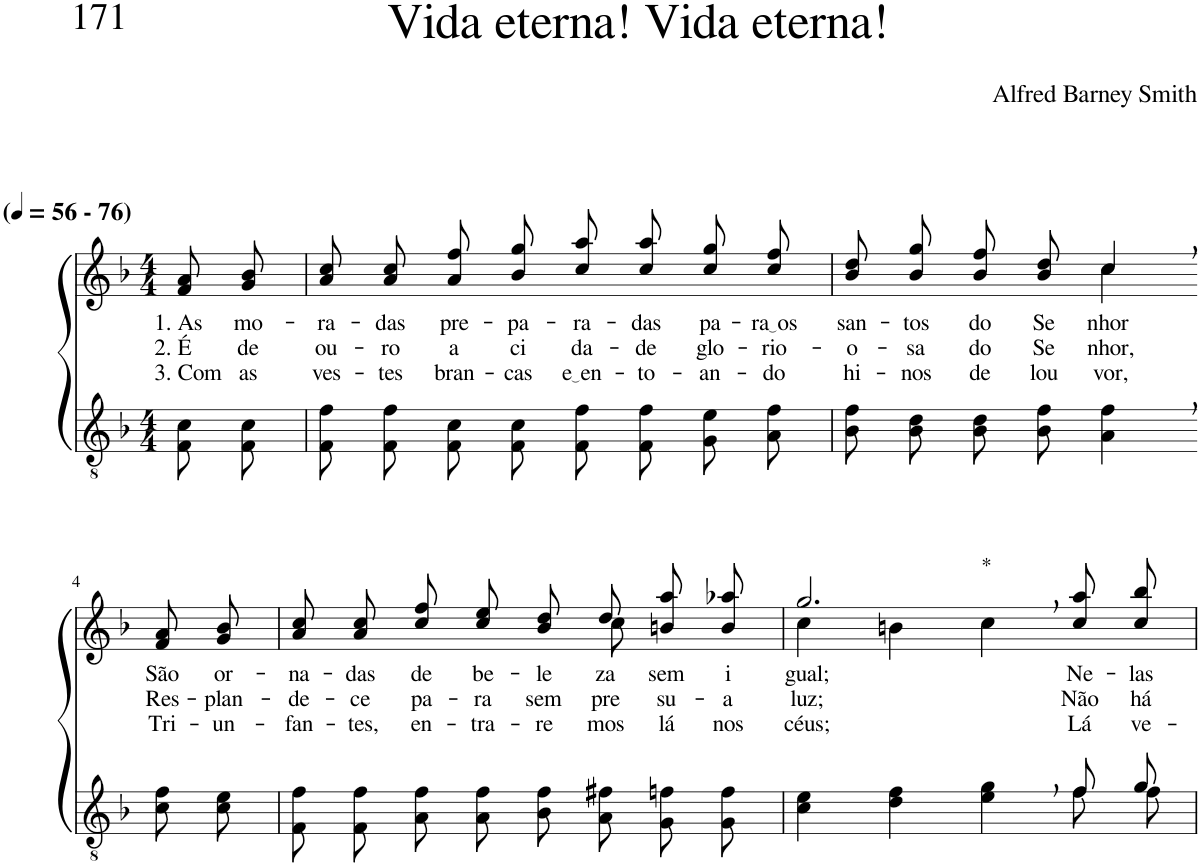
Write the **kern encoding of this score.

**kern	**kern	**text	**text	**text
*part2	*part1	*part1	*part1	*part1
*staff2	*staff1	*staff1	*staff1	*staff1
*I"Parte III e IV	*I"Parte I e II	*	*	*
*clefGv2	*clefG2	*	*	*
*Trd5c9	*Trd5c9	*	*	*
*k[b-]	*k[b-]	*	*	*
*M4/4	*M4/4	*	*	*
*MM56	*MM56	*	*	*
=1	=1	=1	=1	=1
!	!LO:TX:a:B:t=(	!	!	!
!	!LO:TX:a:B:t=- 76)	!	!	!
!	!	!LO:LY:b	!LO:LY:b	!LO:LY:b
8F/ 8c/L	8f/ 8a/L	1. As	2. É	3. Com
!	!	!LO:LY:b	!LO:LY:b	!LO:LY:b
8F/ 8c/J	8g/ 8b-/J	mo-	de	as
=2	=2	=2	=2	=2
!	!	!LO:LY:b	!LO:LY:b	!LO:LY:b
8F\ 8f\L	8a\ 8cc\L	-ra-	ou-	ves-
!	!	!LO:LY:b	!LO:LY:b	!LO:LY:b
8F\ 8f\J	8a\ 8cc\J	-das	-ro	-tes
!	!	!LO:LY:b	!LO:LY:b	!LO:LY:b
8F/ 8c/L	8a\ 8ff\L	pre-	a	bran-
!	!	!LO:LY:b	!LO:LY:b	!LO:LY:b
8F/ 8c/J	8b-\ 8gg\J	-pa-	ci	-cas
!	!	!LO:LY:b	!LO:LY:b	!LO:LY:b
8F\ 8f\L	8cc\ 8aa\L	-ra-	da-	e en
!	!	!LO:LY:b	!LO:LY:b	!LO:LY:b
8F\ 8f\J	8cc\ 8aa\J	-das	-de	-to-
!	!	!LO:LY:b	!LO:LY:b	!LO:LY:b
8G\ 8e\L	8cc\ 8gg\L	pa-	glo-	-an-
!	!	!LO:LY:b	!LO:LY:b	!LO:LY:b
8A\ 8f\J	8cc\ 8ff\J	ra os	rio-	-do
=3	=3	=3	=3	=3
!	!	!LO:LY:b	!LO:LY:b	!LO:LY:b
*	*^	*	*	*
8B-\ 8f\L	8b-\ 8dd\L	2ryy	san-	-o-	hi-
!	!	!	!LO:LY:b	!LO:LY:b	!LO:LY:b
8B-\ 8d\J	8b-\ 8gg\J	.	-tos	-sa	-nos
!	!	!	!LO:LY:b	!LO:LY:b	!LO:LY:b
8B-\ 8d\L	8b-\ 8ff\L	.	do	do	de
!	!	!	!LO:LY:b	!LO:LY:b	!LO:LY:b
8B-\ 8f\J	8b-\ 8dd\J	.	Se-	Se-	lou-
!	!	!	!LO:LY:b	!LO:LY:b	!LO:LY:b
4A\, 4f\,	4cc,/	4cc\	-nhor	-nhor,	-vor,
!!LO:LB:g=z
=4-	=4-	=4-	=4-	=4-	=4-
!	!	!	!LO:LY:b	!LO:LY:b	!LO:LY:b
*	*v	*v	*	*	*
8c\ 8f\L	8f/ 8a/L	São	Res-	Tri-
!	!	!LO:LY:b	!LO:LY:b	!LO:LY:b
8c\ 8e\J	8g/ 8b-/J	or-	-plan-	-un-
=5	=5	=5	=5	=5
!	!	!LO:LY:b	!LO:LY:b	!LO:LY:b
*	*^	*	*	*
8F\ 8f\L	8a\ 8cc\L	8ryy	-na-	-de-	-fan-
!	!	!	!LO:LY:b	!LO:LY:b	!LO:LY:b
*	*v	*v	*	*	*
8F\ 8f\J	8a\ 8cc\J	-das	-ce	-tes,
!	!	!LO:LY:b	!LO:LY:b	!LO:LY:b
8A\ 8f\L	8cc\ 8ff\L	de	pa-	en-
!	!	!LO:LY:b	!LO:LY:b	!LO:LY:b
8A\ 8f\J	8cc\ 8ee\J	be-	-ra	-tra-
!	!	!LO:LY:b	!LO:LY:b	!LO:LY:b
8B-\ 8f\L	8b-\ 8dd\L	-le-	sem-	-re-
*	*^	*	*	*
!	!	!	!LO:LY:b	!LO:LY:b	!LO:LY:b
8A\ 8f#X\J	8dd\J	8cc\	-za	-pre	-mos
!	!	!	!LO:LY:b	!LO:LY:b	!LO:LY:b
8G\ 8fn\L	8bn\ 8aa\L	4ryy	sem	su-	lá
!	!	!	!LO:LY:b	!LO:LY:b	!LO:LY:b
8G\ 8f\J	8b\ 8aa-X\J	.	i-	-a	nos
=6	=6	=6	=6	=6	=6
*^	*	*	*	*	*
!	!	!LO:TX:a:t=*	!	!	!	!
!	!	!	!	!LO:LY:b	!LO:LY:b	!LO:LY:b
2.ryy	4c\ 4e\	2.gg,/	4cc\	-gual;	luz;	céus;
.	4d\ 4f\	.	4bn\	.	.	.
.	4e\ 4g\	.	4cc\	.	.	.
!	!	!	!	!LO:LY:b	!LO:LY:b	!LO:LY:b
8f/L	8f\L	8cc\ 8aa\L	4ryy	Ne-	Não	Lá
!	!	!	!	!LO:LY:b	!LO:LY:b	!LO:LY:b
8g/J	8f\J	8cc\ 8bb-\J	.	-las	há	ve-
*v	*v	*	*	*	*	*
*	*v	*v	*	*	*
=	=	=	=	=
*-	*-	*-	*-	*-
